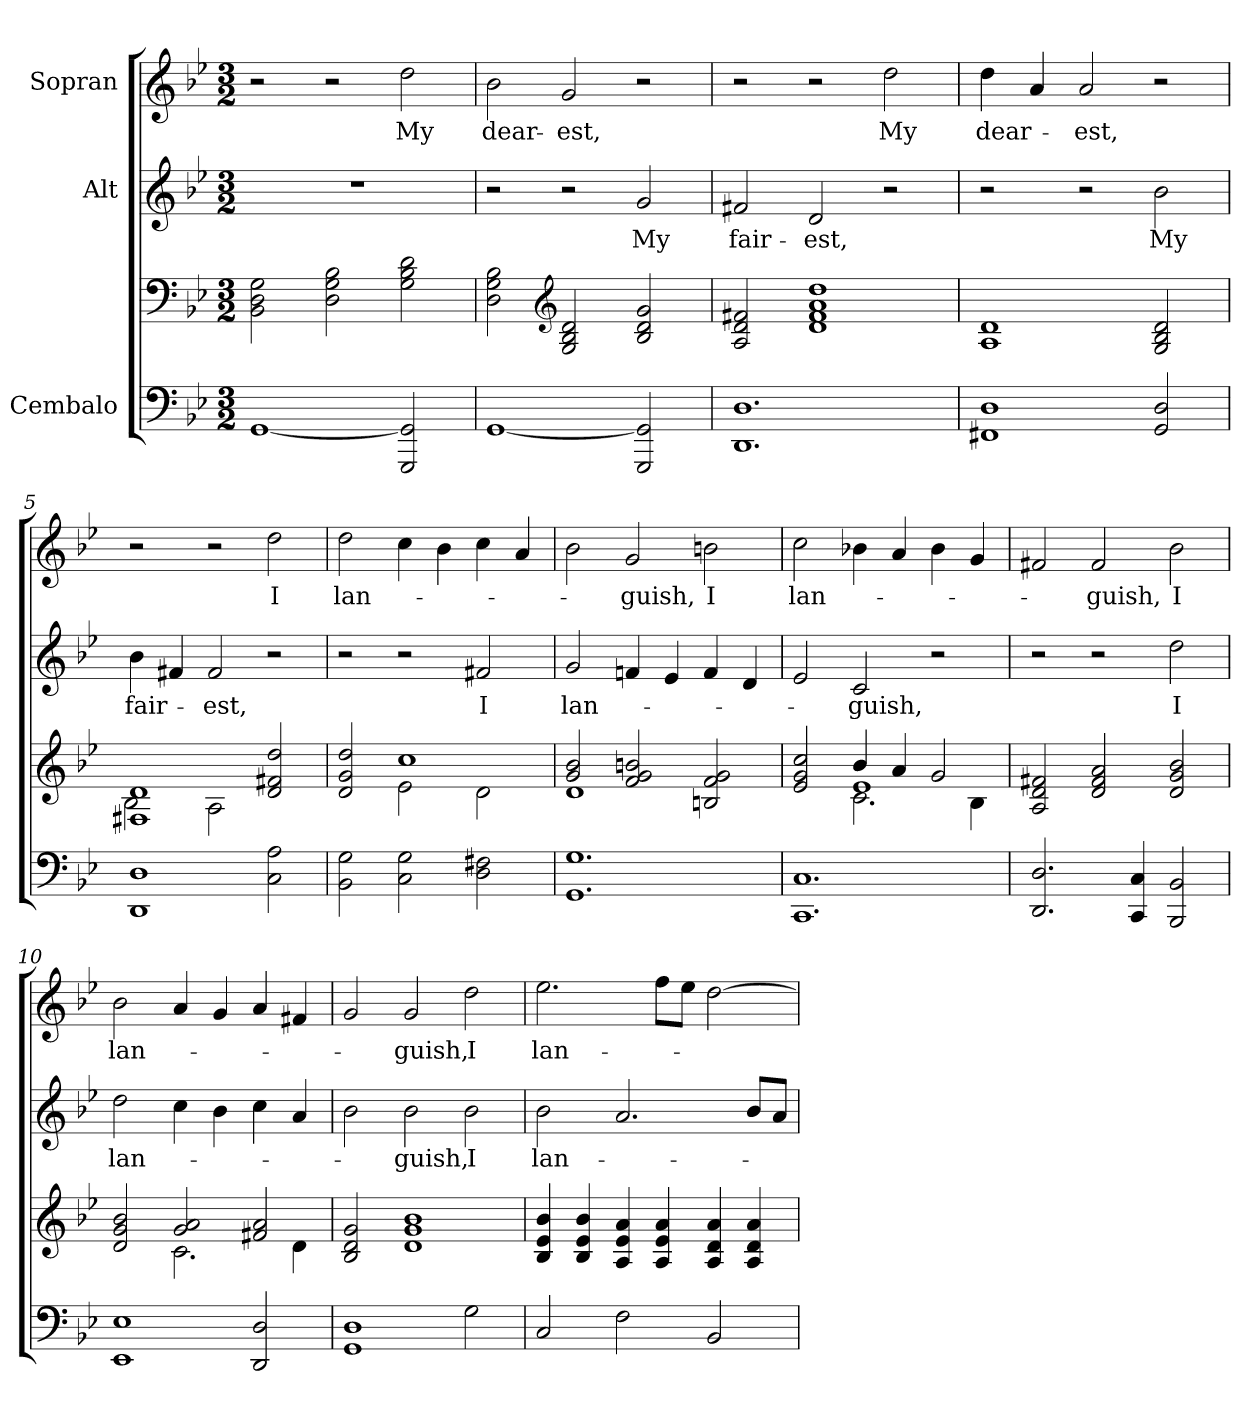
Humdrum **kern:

**kern	**kern	**kern	**text	**kern	**text
*part3	*part3	*part2	*part2	*part1	*part1
*staff4	*staff3	*staff2	*staff2	*staff1	*staff1
*I"Cembalo	*	*I"Alt	*	*I"Sopran	*
*clefF4	*clefF4	*clefG2	*	*clefG2	*
*k[b-e-]	*k[b-e-]	*k[b-e-]	*	*k[b-e-]	*
*M3/2	*M3/2	*M3/2	*	*M3/2	*
=1	=1	=1	=1	=1	=1
[1GG	2BB-\ 2D\ 2G\	1.r	.	2r	.
.	2D\ 2G\ 2B-\	.	.	2r	.
!	!	!	!	!	!LO:LY:b
2GGG/ 2GG/]	2G\ 2B-\ 2d\	.	.	2dd\	My
=2	=2	=2	=2	=2	=2
!	!	!	!	!	!LO:LY:b
[1GG	2D\ 2G\ 2B-\	2r	.	2b-\	dear-
*	*clefG2	*	*	*	*
!	!	!	!	!	!LO:LY:b
.	2G/ 2B-/ 2d/	2r	.	2g/	-est,
!	!	!	!LO:LY:b	!	!
2GGG/ 2GG/]	2B-/ 2d/ 2g/	2g/	My	2r	.
=3	=3	=3	=3	=3	=3
!	!	!	!LO:LY:b	!	!
1.DD 1.D	2A/ 2d/ 2f#X/	2f#X/	fair-	2r	.
!	!	!	!LO:LY:b	!	!
.	1d 1f# 1a 1dd	2d/	-est,	2r	.
!	!	!	!	!	!LO:LY:b
.	.	2r	.	2dd\	My
=4	=4	=4	=4	=4	=4
!	!	!	!	!	!LO:LY:b
1FF#X 1D	1A 1d	2r	.	4dd\	dear-
.	.	.	.	4a/	.
!	!	!	!	!	!LO:LY:b
.	.	2r	.	2a/	-est,
!	!	!	!LO:LY:b	!	!
2GG/ 2D/	2G/ 2B-/ 2d/	2b-\	My	2r	.
=5	=5	=5	=5	=5	=5
*	*^	*	*	*	*
!	!	!	!	!LO:LY:b	!	!
1DD 1D	1F#X 1d	2B-\	4b-\	fair-	2r	.
.	.	.	4f#X/	.	.	.
!	!	!	!	!LO:LY:b	!	!
.	.	2A\	2f#/	-est,	2r	.
!	!	!	!	!	!	!LO:LY:b
2C\ 2A\	2d/ 2f#X/ 2dd/	2ryy	2r	.	2dd\	I
!!LO:LB:g=z
=6	=6	=6	=6	=6	=6	=6
!	!	!	!	!	!	!LO:LY:b
2BB-\ 2G\	2d/ 2g/ 2dd/	2ryy	2r	.	2dd\	lan-
2C\ 2G\	1cc	2e-\	2r	.	4cc\	.
.	.	.	.	.	4b-\	.
!	!	!	!	!LO:LY:b	!	!
2D\ 2F#X\	.	2d\	2f#X/	I	4cc\	.
.	.	.	.	.	4a/	.
=7	=7	=7	=7	=7	=7	=7
!	!	!	!	!LO:LY:b	!	!
1.GG 1.G	2g/ 2b-/	1d	2g/	lan-	2b-\	.
!	!	!	!	!	!	!LO:LY:b
.	2f/ 2g/ 2bn/	.	4fn/	.	2g/	-guish,
.	.	.	4e-/	.	.	.
!	!	!	!	!	!	!LO:LY:b
.	2Bn/ 2f/ 2g/	2ryy	4f/	.	2bn\	I
.	.	.	4d/	.	.	.
=8	=8	=8	=8	=8	=8	=8
*	*	*^	*	*	*	*
!	!	!	!	!	!	!	!LO:LY:b
1.CC 1.C	2e-/ 2g/ 2cc/	2ryy	2ryy	2e-/	.	2cc\	lan-
!	!	!	!	!	!LO:LY:b	!	!
.	4b-/	1e-	2.c\	2c/	-guish,	4b-X\	.
.	4a/	.	.	.	.	4a/	.
.	2g/	.	.	2r	.	4b-\	.
.	.	.	4B-\	.	.	4g/	.
*	*v	*v	*v	*	*	*	*
=9	=9	=9	=9	=9	=9
2.DD/ 2.D/	2A/ 2d/ 2f#X/	2r	.	2f#X/	.
!	!	!	!	!	!LO:LY:b
.	2d/ 2f#/ 2a/	2r	.	2f#/	-guish,
4CC/ 4C/	.	.	.	.	.
!	!	!	!LO:LY:b	!	!LO:LY:b
2BBB-/ 2BB-/	2d/ 2g/ 2b-/	2dd\	I	2b-\	I
=10	=10	=10	=10	=10	=10
*	*^	*	*	*	*
!	!	!	!	!LO:LY:b	!	!LO:LY:b
1EE- 1E-	2d/ 2g/ 2b-/	2ryy	2dd\	lan-	2b-\	lan-
.	2g/ 2a/	2.c\	4cc\	.	4a/	.
.	.	.	4b-\	.	4g/	.
2DD/ 2D/	2f#X/ 2a/	.	4cc\	.	4a/	.
.	.	4d\	4a/	.	4f#X/	.
*	*v	*v	*	*	*	*
=11	=11	=11	=11	=11	=11
1GG 1D	2B-/ 2d/ 2g/	2b-\	.	2g/	.
!	!	!	!LO:LY:b	!	!LO:LY:b
.	1d 1g 1b-	2b-\	-guish,	2g/	-guish,
!	!	!	!LO:LY:b	!	!LO:LY:b
2G\	.	2b-\	I	2dd\	I
!!LO:PB:g=z
=12	=12	=12	=12	=12	=12
!	!	!	!LO:LY:b	!	!LO:LY:b
2C/	4B-/ 4e-/ 4b-/	2b-\	lan-	2.ee-\	lan-
.	4B-/ 4e-/ 4b-/	.	.	.	.
2F\	4A/ 4e-/ 4a/	2.a/	.	.	.
.	4A/ 4e-/ 4a/	.	.	8ff\L	.
.	.	.	.	8ee-\J	.
2BB-/	4A/ 4d/ 4a/	.	.	[2dd\	.
.	4A/ 4d/ 4a/	8b-/L	.	.	.
.	.	8a/J	.	.	.
=	=	=	=	=	=
*-	*-	*-	*-	*-	*-
